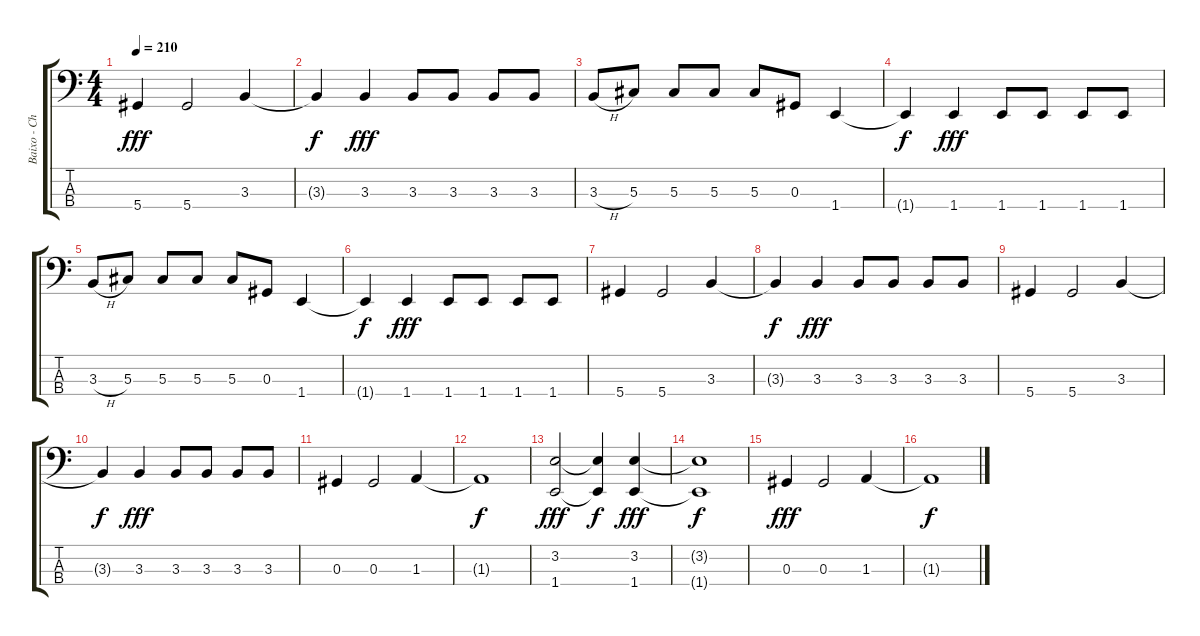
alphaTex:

\track ("Baixo - Champignon" "Baixo - Ch") {instrument electricbassfinger}
\staff {score tabs}
\tuning (Gb2 Db2 Ab1 Eb1) {hide}
\ts (4 4)
\tempo 210
\clef f4
\ks c
5.4.4{dy fff} 5.4.2 3.3.4 |
3.3{t}.4{dy f} 3.3.4{dy fff} 3.3.8 3.3.8 3.3.8 3.3.8 |
3.3{h}.8 5.3.8 5.3.8 5.3.8 5.3.8 0.3.8 1.4.4 |
1.4{t}.4{dy f} 1.4.4{dy fff} 1.4.8 1.4.8 1.4.8 1.4.8 |
3.3{h}.8 5.3.8 5.3.8 5.3.8 5.3.8 0.3.8 1.4.4 |
1.4{t}.4{dy f} 1.4.4{dy fff} 1.4.8 1.4.8 1.4.8 1.4.8 |
5.4.4 5.4.2 3.3.4 |
3.3{t}.4{dy f} 3.3.4{dy fff} 3.3.8 3.3.8 3.3.8 3.3.8 |
5.4.4 5.4.2 3.3.4 |
3.3{t}.4{dy f} 3.3.4{dy fff} 3.3.8 3.3.8 3.3.8 3.3.8 |
0.3.4 0.3.2 1.3.4 |
1.3{t}.1{dy f} |
(3.2 1.4).2{dy fff} (3.2{t} 1.4{t}).4{dy f} (3.2 1.4).4{dy fff} |
(3.2{t} 1.4{t}).1{dy f} |
0.3.4{dy fff} 0.3.2 1.3.4 |
1.3{t}.1{dy f}
